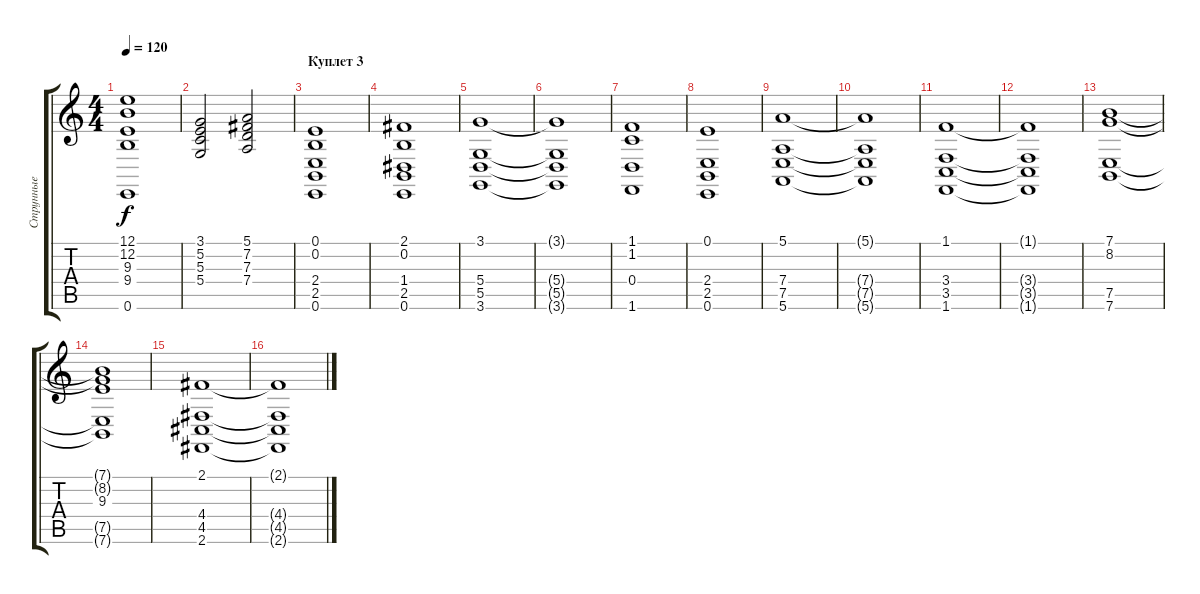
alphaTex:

\track ("Струнные" "Струнные") {instrument stringensemble1}
\staff {score tabs}
\tuning (E4 B3 G3 D3 A2 E2) {hide}
\ts (4 4)
\tempo 120
\clef g2
\ks c
(12.1 12.2 9.3 9.4 0.6).1{dy f} |
(3.1 5.2 5.3 5.4).2 (5.1 7.2 7.3 7.4).2 |
\section ("" "Куплет 3")
(0.1 0.2 2.4 2.5 0.6).1 |
(2.1 0.2 1.4 2.5 0.6).1 |
(3.1 5.4 5.5 3.6).1 |
(3.1{t} 5.4{t} 5.5{t} 3.6{t}).1 |
(1.1 1.2 0.4 1.6).1 |
(0.1 2.4 2.5 0.6).1 |
(5.1 7.4 7.5 5.6).1 |
(5.1{t} 7.4{t} 7.5{t} 5.6{t}).1 |
(1.1 3.4 3.5 1.6).1 |
(1.1{t} 3.4{t} 3.5{t} 1.6{t}).1 |
(7.1 8.2 7.5 7.6).1 |
(7.1{t} 8.2{t} 9.3 7.5{t} 7.6{t}).1 |
(2.1 4.4 4.5 2.6).1 |
(2.1{t} 4.4{t} 4.5{t} 2.6{t}).1
